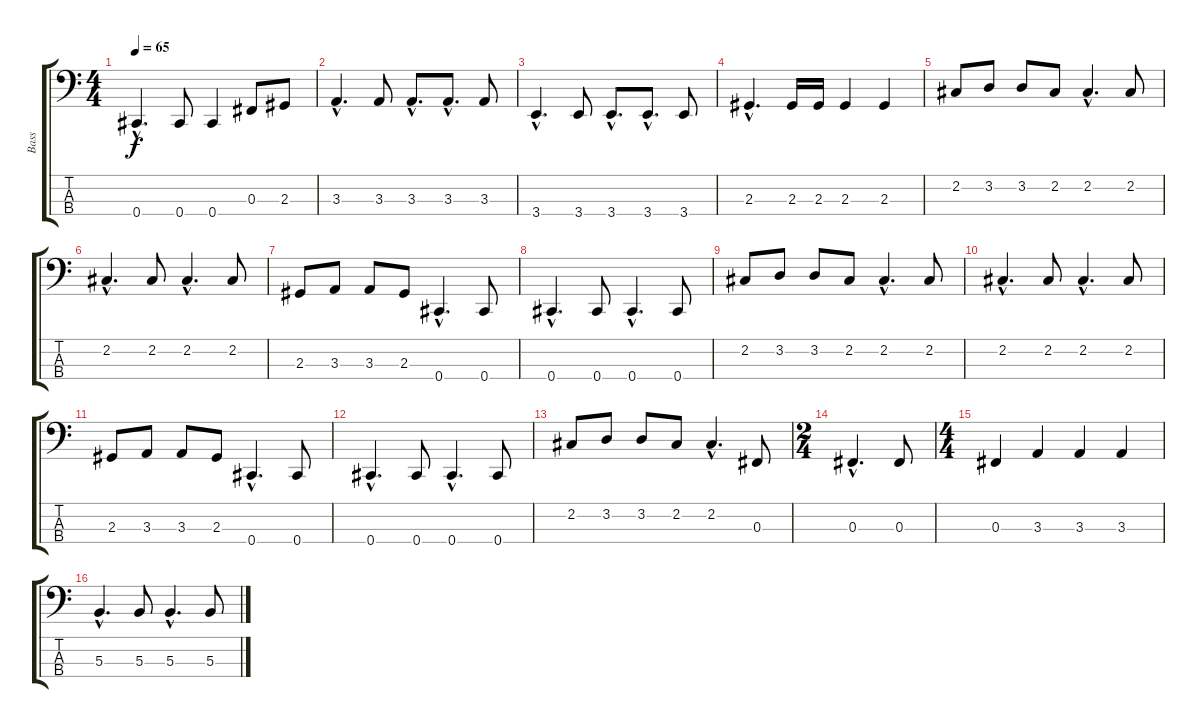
\track ("Bass" "Bass") {instrument electricbasspick}
\staff {score tabs}
\tuning (E2 B1 Gb1 Db1) {hide}
\ts (4 4)
\tempo 65
\clef f4
\ks c
0.4{hac}.4{d dy f} 0.4.8 0.4.4 0.3.8 2.3.8 |
3.3{hac}.4{d} 3.3.8 3.3{hac}.8{d} 3.3{hac}.8{d} 3.3.8 |
3.4{hac}.4{d} 3.4.8 3.4{hac}.8{d} 3.4{hac}.8{d} 3.4.8 |
2.3{hac}.4{d} 2.3.16 2.3.16 2.3.4 2.3.4 |
2.2.8 3.2.8 3.2.8 2.2.8 2.2{hac}.4{d} 2.2.8 |
2.2{hac}.4{d} 2.2.8 2.2{hac}.4{d} 2.2.8 |
2.3.8 3.3.8 3.3.8 2.3.8 0.4{hac}.4{d} 0.4.8 |
0.4{hac}.4{d} 0.4.8 0.4{hac}.4{d} 0.4.8 |
2.2.8 3.2.8 3.2.8 2.2.8 2.2{hac}.4{d} 2.2.8 |
2.2{hac}.4{d} 2.2.8 2.2{hac}.4{d} 2.2.8 |
2.3.8 3.3.8 3.3.8 2.3.8 0.4{hac}.4{d} 0.4.8 |
0.4{hac}.4{d} 0.4.8 0.4{hac}.4{d} 0.4.8 |
2.2.8 3.2.8 3.2.8 2.2.8 2.2{hac}.4{d} 0.3.8 |
\ts (2 4)
0.3{hac}.4{d} 0.3.8 |
\ts (4 4)
0.3.4 3.3.4 3.3.4 3.3.4 |
5.3{hac}.4{d} 5.3.8 5.3{hac}.4{d} 5.3.8
